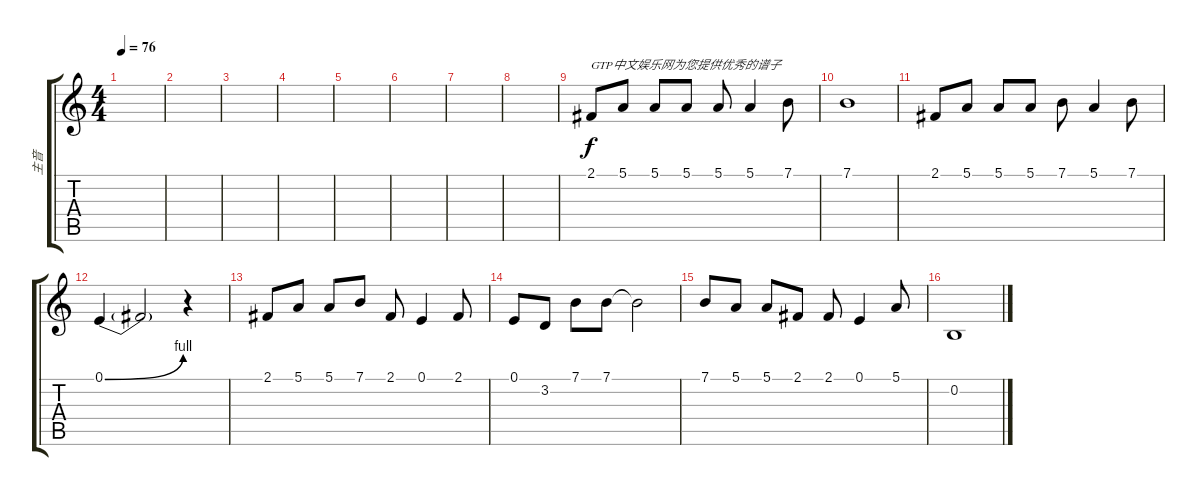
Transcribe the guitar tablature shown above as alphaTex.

\track ("主音" "主音") {instrument voiceoohs}
\staff {score tabs}
\tuning (E4 B3 G3 D3 A2 E2) {hide}
\ts (4 4)
\tempo 76
\clef g2
\ks c
|
|
|
|
|
|
|
|
2.1.8{txt "GTP中文娱乐网为您提供优秀的谱子"} 5.1.8 5.1.8 5.1.8 5.1.8 5.1.4 7.1.8 |
7.1.1 |
2.1.8 5.1.8 5.1.8 5.1.8 7.1.8 5.1.4 7.1.8 |
0.1{be (bend 0 0 60 4)}.4 0.1{t}.2 r.4 |
2.1.8 5.1.8 5.1.8 7.1.8 2.1.8 0.1.4 2.1.8 |
0.1.8 3.2.8 7.1.8 7.1.8 7.1{t}.2 |
7.1.8 5.1.8 5.1.8 2.1.8 2.1.8 0.1.4 5.1.8 |
0.2.1
